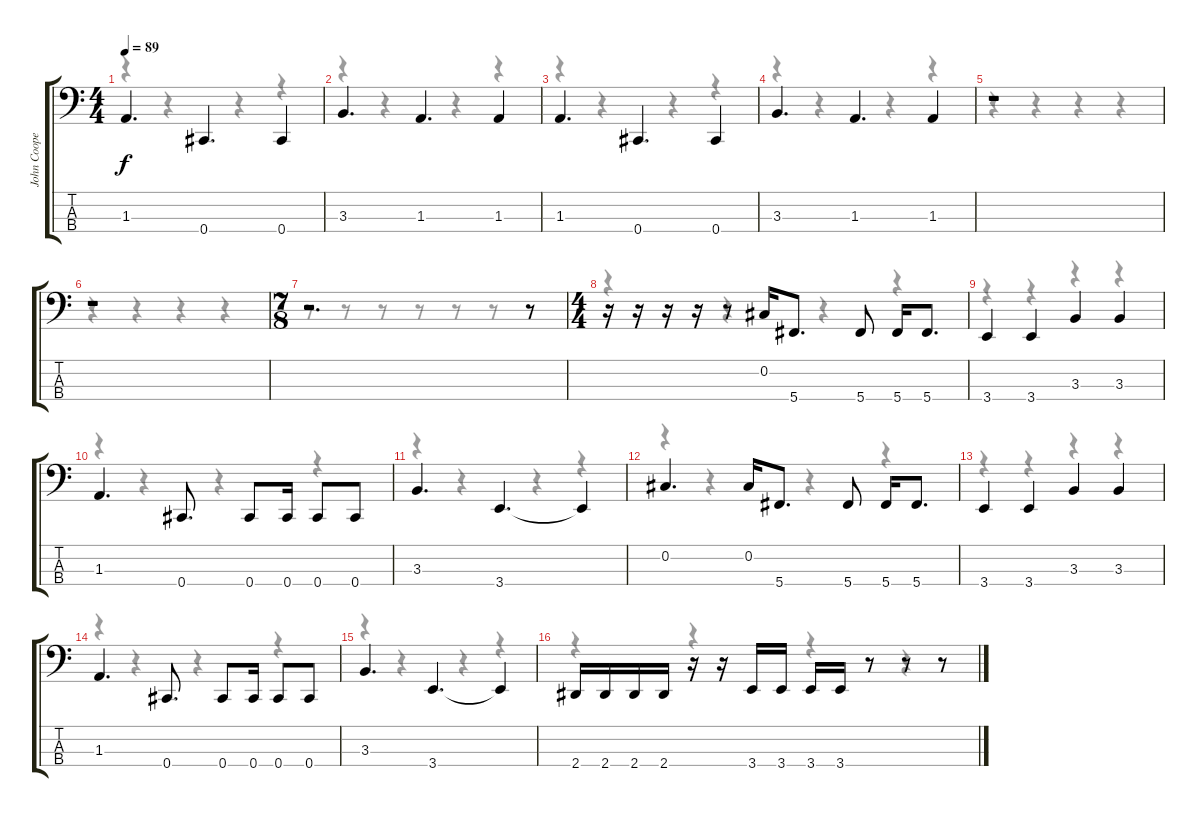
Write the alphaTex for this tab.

\track ("John Cooper" "John Coope") {instrument electricbassfinger}
\staff {score tabs}
\tuning (Gb2 Db2 Ab1 Db1) {hide}
\voice
\ts (4 4)
\tempo 89
\clef f4
\ks c
1.3.4{d dy f} 0.4.4{d} 0.4.4 |
3.3.4{d} 1.3.4{d} 1.3.4 |
1.3.4{d} 0.4.4{d} 0.4.4 |
3.3.4{d} 1.3.4{d} 1.3.4 |
r.1 |
r.1 |
\ts (7 8)
r.2{d} r.8 |
\ts (4 4)
r.16 r.16 r.16 r.16 r.8 0.2.16 5.4.8{d} 5.4.8 5.4.16 5.4.8{d} |
3.4.4 3.4.4 3.3.4 3.3.4 |
1.3.4{d} 0.4.8{d} 0.4.8 0.4.16 0.4.8 0.4.8 |
3.3.4{d} 3.4.4{d} 3.4{t}.4 |
0.2.4{d} 0.2.16 5.4.8{d} 5.4.8 5.4.16 5.4.8{d} |
3.4.4 3.4.4 3.3.4 3.3.4 |
1.3.4{d} 0.4.8{d} 0.4.8 0.4.16 0.4.8 0.4.8 |
3.3.4{d} 3.4.4{d} 3.4{t}.4 |
2.4.16 2.4.16 2.4.16 2.4.16 r.16 r.16 3.4.16 3.4.16 3.4.16 3.4.16 r.8 r.8 r.8
\voice
\clef f4
\ottava regular
\simile none
\ks c
r.4{dy f} r.4 r.4 r.4 |
r.4 r.4 r.4 r.4 |
r.4 r.4 r.4 r.4 |
r.4 r.4 r.4 r.4 |
r.4 r.4 r.4 r.4 |
r.4 r.4 r.4 r.4 |
r.8 r.8 r.8 r.8 r.8 r.8 r.8 |
r.4 r.4 r.4 r.4 |
r.4 r.4 r.4 r.4 |
r.4 r.4 r.4 r.4 |
r.4 r.4 r.4 r.4 |
r.4 r.4 r.4 r.4 |
r.4 r.4 r.4 r.4 |
r.4 r.4 r.4 r.4 |
r.4 r.4 r.4 r.4 |
r.4 r.4 r.4 r.4
